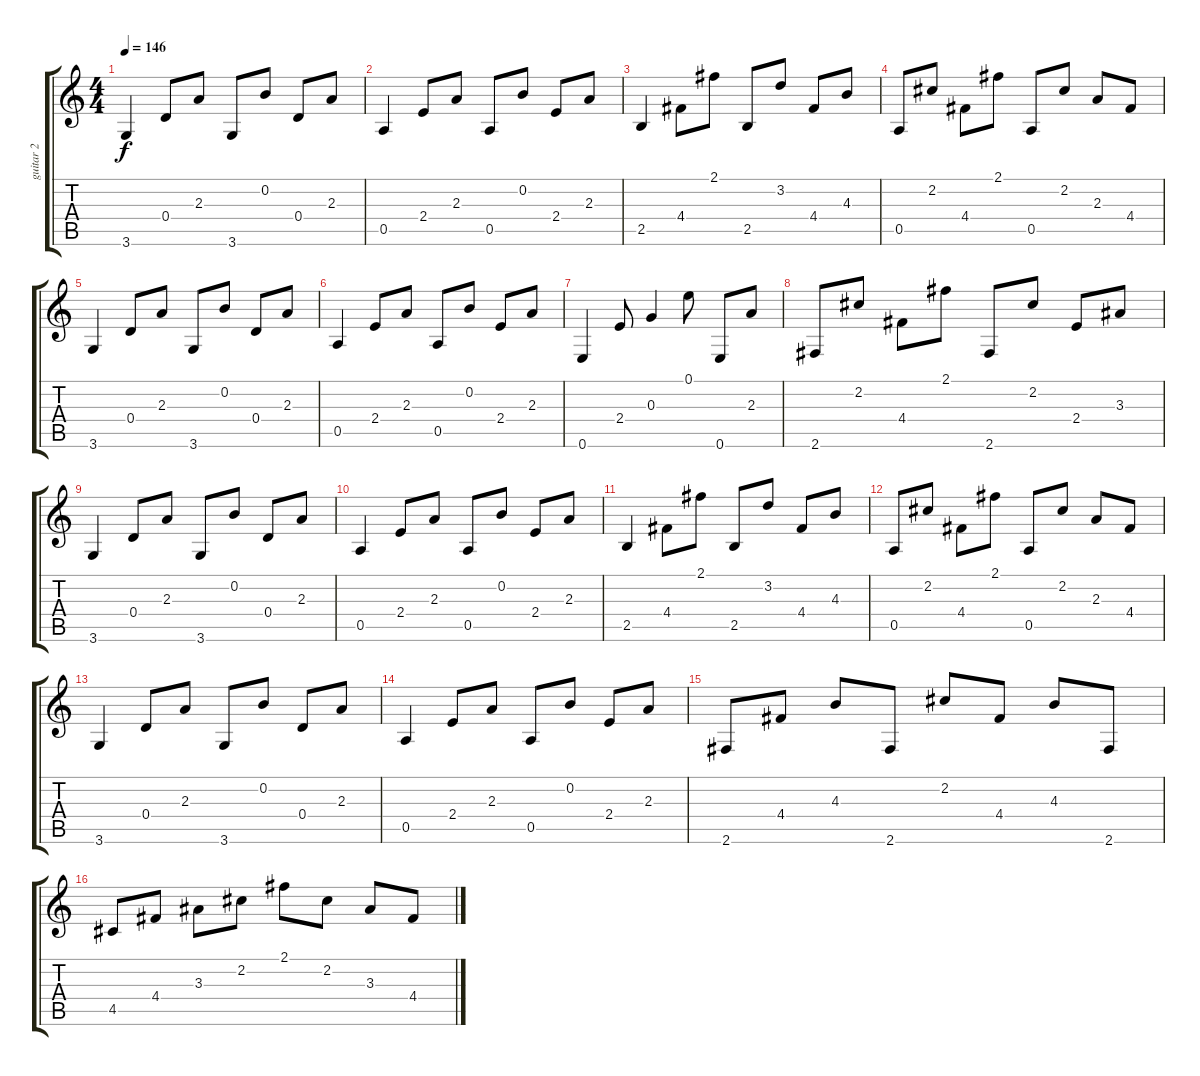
\track ("guitar 2" "guitar 2") {instrument acousticguitarsteel}
\staff {score tabs}
\tuning (E4 B3 G3 D3 A2 E2) {hide}
\ts (4 4)
\tempo 146
\clef g2
\ks c
3.6.4{dy f} 0.4.8 2.3.8 3.6.8 0.2.8 0.4.8 2.3.8 |
0.5.4 2.4.8 2.3.8 0.5.8 0.2.8 2.4.8 2.3.8 |
2.5.4 4.4.8 2.1.8 2.5.8 3.2.8 4.4.8 4.3.8 |
0.5.8 2.2.8 4.4.8 2.1.8 0.5.8 2.2.8 2.3.8 4.4.8 |
3.6.4 0.4.8 2.3.8 3.6.8 0.2.8 0.4.8 2.3.8 |
0.5.4 2.4.8 2.3.8 0.5.8 0.2.8 2.4.8 2.3.8 |
0.6.4 2.4.8 0.3.4 0.1.8 0.6.8 2.3.8 |
2.6.8 2.2.8 4.4.8 2.1.8 2.6.8 2.2.8 2.4.8 3.3.8 |
3.6.4 0.4.8 2.3.8 3.6.8 0.2.8 0.4.8 2.3.8 |
0.5.4 2.4.8 2.3.8 0.5.8 0.2.8 2.4.8 2.3.8 |
2.5.4 4.4.8 2.1.8 2.5.8 3.2.8 4.4.8 4.3.8 |
0.5.8 2.2.8 4.4.8 2.1.8 0.5.8 2.2.8 2.3.8 4.4.8 |
3.6.4 0.4.8 2.3.8 3.6.8 0.2.8 0.4.8 2.3.8 |
0.5.4 2.4.8 2.3.8 0.5.8 0.2.8 2.4.8 2.3.8 |
2.6.8 4.4.8 4.3.8 2.6.8 2.2.8 4.4.8 4.3.8 2.6.8 |
4.5.8 4.4.8 3.3.8 2.2.8 2.1.8 2.2.8 3.3.8 4.4.8
